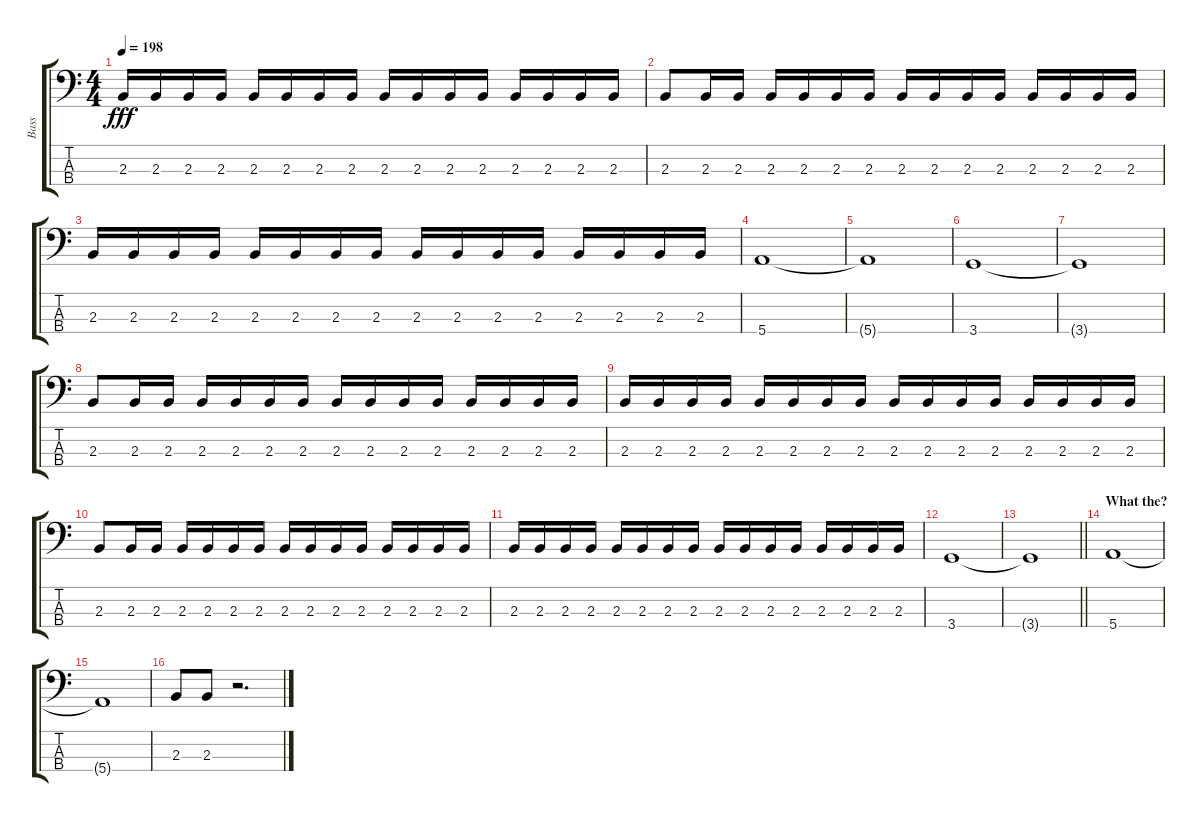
\track ("Bass" "Bass") {instrument electricbassfinger}
\staff {score tabs}
\tuning (G2 D2 A1 E1) {hide}
\ts (4 4)
\tempo 198
\clef f4
\ks c
2.3.16{dy fff} 2.3.16 2.3.16 2.3.16 2.3.16 2.3.16 2.3.16 2.3.16 2.3.16 2.3.16 2.3.16 2.3.16 2.3.16 2.3.16 2.3.16 2.3.16 |
2.3.8 2.3.16 2.3.16 2.3.16 2.3.16 2.3.16 2.3.16 2.3.16 2.3.16 2.3.16 2.3.16 2.3.16 2.3.16 2.3.16 2.3.16 |
2.3.16 2.3.16 2.3.16 2.3.16 2.3.16 2.3.16 2.3.16 2.3.16 2.3.16 2.3.16 2.3.16 2.3.16 2.3.16 2.3.16 2.3.16 2.3.16 |
5.4.1 |
5.4{t}.1 |
3.4.1 |
3.4{t}.1 |
2.3.8 2.3.16 2.3.16 2.3.16 2.3.16 2.3.16 2.3.16 2.3.16 2.3.16 2.3.16 2.3.16 2.3.16 2.3.16 2.3.16 2.3.16 |
2.3.16 2.3.16 2.3.16 2.3.16 2.3.16 2.3.16 2.3.16 2.3.16 2.3.16 2.3.16 2.3.16 2.3.16 2.3.16 2.3.16 2.3.16 2.3.16 |
2.3.8 2.3.16 2.3.16 2.3.16 2.3.16 2.3.16 2.3.16 2.3.16 2.3.16 2.3.16 2.3.16 2.3.16 2.3.16 2.3.16 2.3.16 |
2.3.16 2.3.16 2.3.16 2.3.16 2.3.16 2.3.16 2.3.16 2.3.16 2.3.16 2.3.16 2.3.16 2.3.16 2.3.16 2.3.16 2.3.16 2.3.16 |
3.4.1 |
\barLineRight lightlight
3.4{t}.1 |
\section ("" "What the?")
5.4.1 |
5.4{t}.1 |
2.3.8 2.3.8 r.2{d}
